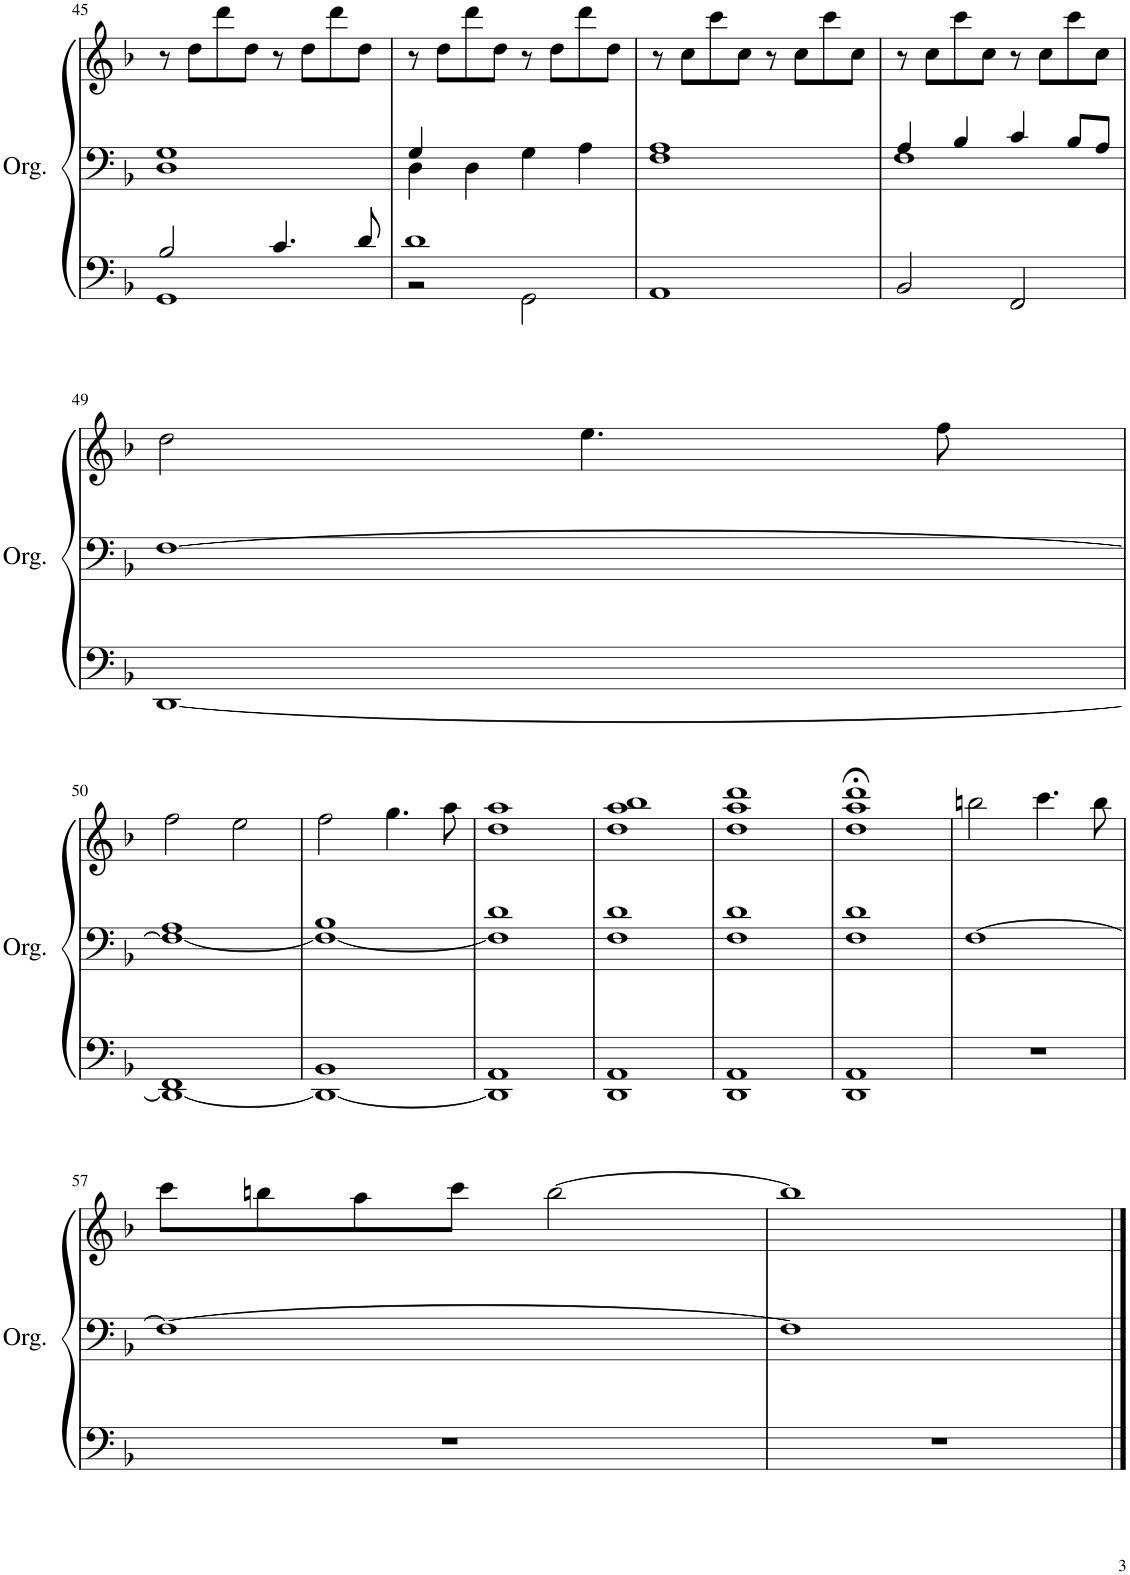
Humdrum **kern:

**kern	**kern	**kern
*part1	*part1	*part1
*staff3	*staff2	*staff1
*I"Organ	*	*
*I'Org.	*	*
!!LO:PB:g=z
*clefF4	*clefF4	*clefG2
*k[b-]	*k[b-]	*k[b-]
*M4/4	*M4/4	*M4/4
=45	=45	=45
*^	*^	*
1GG	2B-/	1G	1D	8r
.	.	.	.	8dd\L
.	.	.	.	8ddd\
.	.	.	.	8dd\J
.	4.c/	.	.	8r
.	.	.	.	8dd\L
.	.	.	.	8ddd\
.	8d/	.	.	8dd\J
=46	=46	=46	=46	=46
2r	1d	4G/	4D\	8r
.	.	.	.	8dd\L
.	.	4D\	4ryy	8ddd\
.	.	.	.	8dd\J
2GG\	.	4G\	2ryy	8r
.	.	.	.	8dd\L
.	.	4A\	.	8ddd\
.	.	.	.	8dd\J
=47	=47	=47	=47	=47
1AA	1ryy	1A	1F	8r
.	.	.	.	8cc\L
.	.	.	.	8ccc\
.	.	.	.	8cc\J
.	.	.	.	8r
.	.	.	.	8cc\L
.	.	.	.	8ccc\
.	.	.	.	8cc\J
*v	*v	*	*	*
=48	=48	=48	=48
2BB-/	4A/	1F	8r
.	.	.	8cc\L
.	4B-/	.	8ccc\
.	.	.	8cc\J
2FF/	4c/	.	8r
.	.	.	8cc\L
.	8B-/L	.	8ccc\
.	8A/J	.	8cc\J
*	*v	*v	*
!!LO:LB:g=z
=49	=49	=49
[1DD	[1F	2dd\
.	.	4.ee\
.	.	8ff\
!!LO:LB:g=z
=50	=50	=50
1DD_ 1FF	1F_ 1A	2ff\
.	.	2ee\
=51	=51	=51
1DD_ 1BB-	1F_ 1B-	2ff\
.	.	4.gg\
.	.	8aa\
=52	=52	=52
*	*	*^
1DD] 1AA	1F] 1d	1aa	1dd
=53	=53	=53	=53
1DD 1AA	1F 1d	1aa 1bb-	1dd
=54	=54	=54	=54
1DD 1AA	1F 1d	1aa 1ddd	1dd
=55	=55	=55	=55
1DD 1AA	1F 1d	1aa;< 1ddd;<	1dd
*	*	*v	*v
=56	=56	=56
1r	[1F	2bbn\
.	.	4.ccc\
.	.	8bb\
!!LO:LB:g=z
=57	=57	=57
1r	1F_	8ccc\L
.	.	8bbn\
.	.	8aa\
.	.	8ccc\J
.	.	[2bb\
=58	=58	=58
1r	1F]	1bb]
==	==	==
*-	*-	*-
